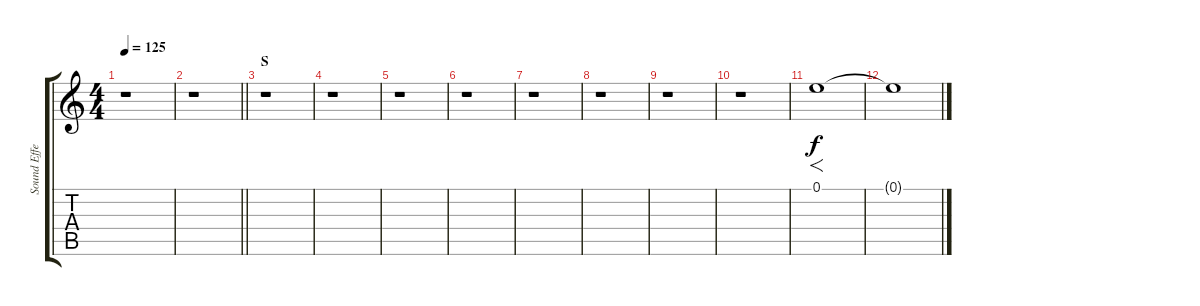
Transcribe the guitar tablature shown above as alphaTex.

\track ("Sound Effect" "Sound Effe") {instrument seashore}
\staff {score tabs}
\tuning (E5 B4 G4 D4 A3 E3) {hide}
\ts (4 4)
\tempo 125
\clef g2
\ks c
r.1{dy fff} |
\barLineRight lightlight
r.1 |
\section ("" "S")
r.1 |
r.1 |
r.1 |
r.1 |
r.1 |
r.1 |
r.1 |
r.1 |
0.1.1{f dy f} |
0.1{t}.1
